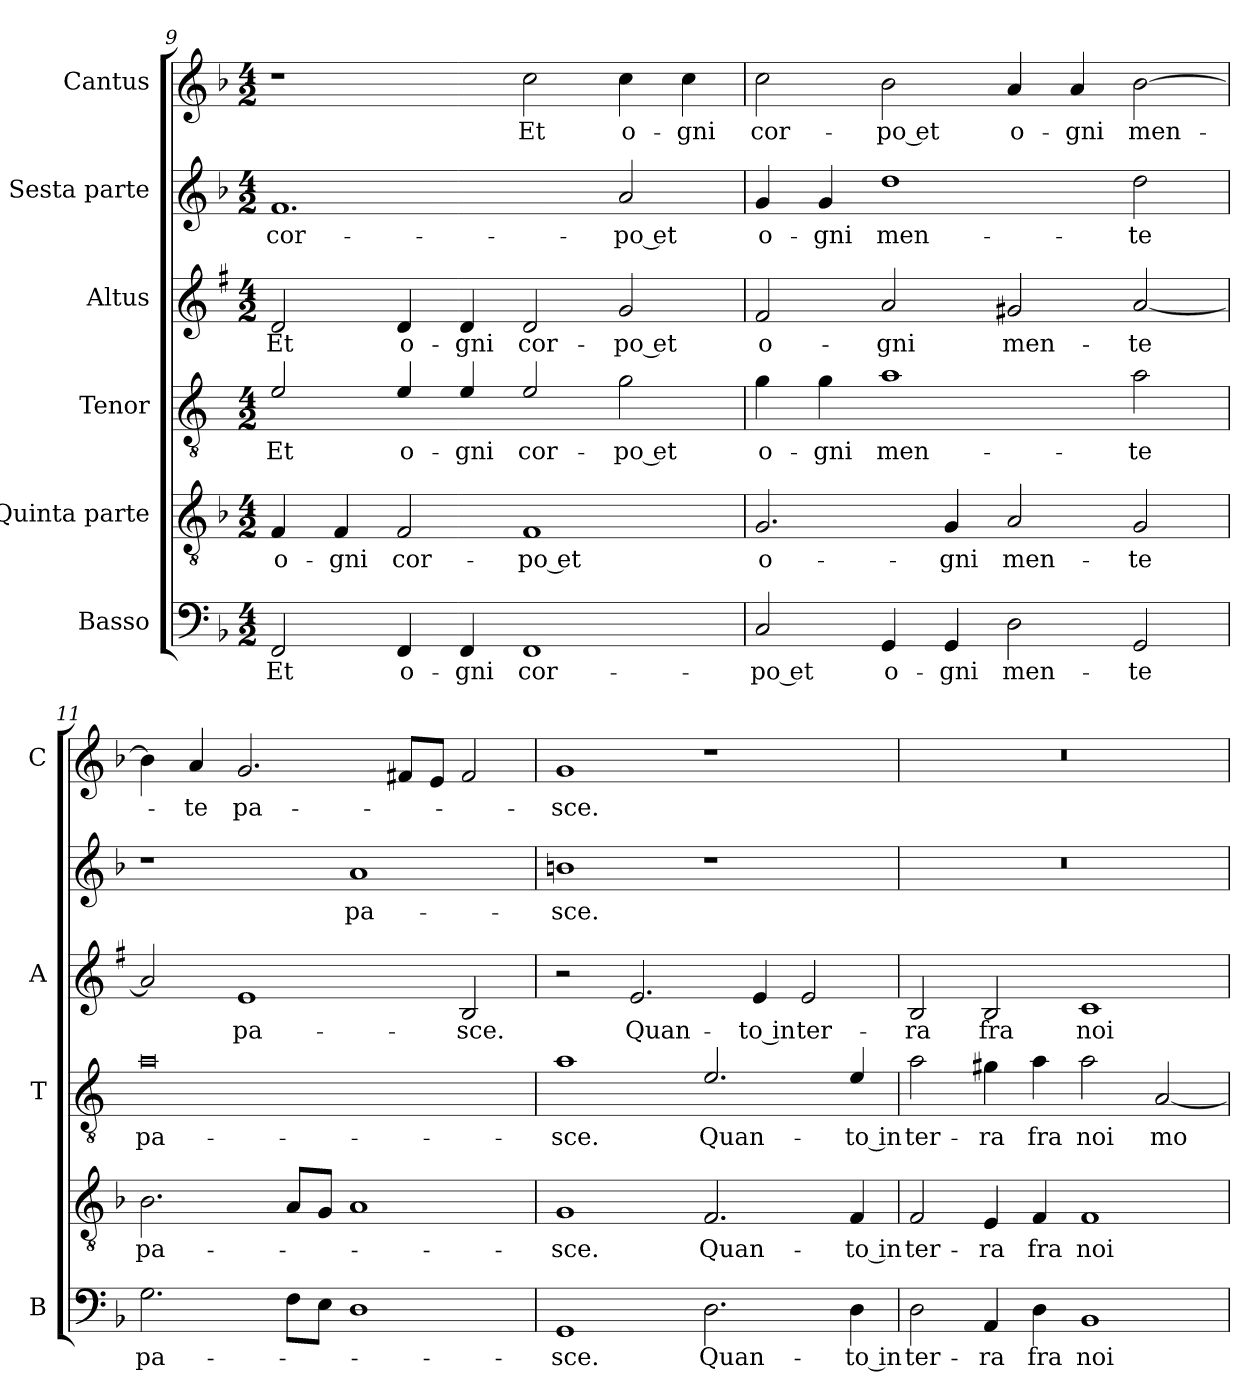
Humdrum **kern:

**kern	**text	**kern	**text	**kern	**text	**kern	**text	**kern	**text	**kern	**text
*part6	*part6	*part5	*part5	*part4	*part4	*part3	*part3	*part2	*part2	*part1	*part1
*staff6	*staff6	*staff5	*staff5	*staff4	*staff4	*staff3	*staff3	*staff2	*staff2	*staff1	*staff1
*I"Basso	*	*I"Quinta parte	*	*I"Tenor	*	*I"Altus	*	*I"Sesta parte	*	*I"Cantus	*
*I'B	*	*	*	*I'T	*	*I'A	*	*	*	*I'C	*
!!LO:PB:g=z
*clefF4	*	*clefGv2	*	*clefGv2	*	*clefG2	*	*clefG2	*	*clefG2	*
*	*	*	*	*ITrd4c7	*	*ITrd1c2	*	*	*	*	*
*k[b-]	*	*k[b-]	*	*k[b-]	*	*k[b-]	*	*k[b-]	*	*k[b-]	*
*F:	*	*F:	*	*F:	*	*F:	*	*F:	*	*F:	*
*M4/2	*	*M4/2	*	*M4/2	*	*M4/2	*	*M4/2	*	*M4/2	*
=9	=9	=9	=9	=9	=9	=9	=9	=9	=9	=9	=9
!	!LO:LY:b	!	!LO:LY:b	!	!LO:LY:b	!	!LO:LY:b	!	!LO:LY:b	!	!
2FF/	Et	4F/	o-	2A/	Et	2c/	Et	1.f	cor-	1r	.
!	!	!	!LO:LY:b	!	!	!	!	!	!	!	!
.	.	4F/	-gni	.	.	.	.	.	.	.	.
!	!LO:LY:b	!	!LO:LY:b	!	!LO:LY:b	!	!LO:LY:b	!	!	!	!
4FF/	o-	2F/	cor-	4A/	o-	4c/	o-	.	.	.	.
!	!LO:LY:b	!	!	!	!LO:LY:b	!	!LO:LY:b	!	!	!	!
4FF/	-gni	.	.	4A/	-gni	4c/	-gni	.	.	.	.
!	!LO:LY:b	!	!LO:LY:b	!	!LO:LY:b	!	!LO:LY:b	!	!	!	!LO:LY:b
1FF	cor-	1F	-po et	2A/	cor-	2c/	cor-	.	.	2cc\	Et
!	!	!	!	!	!LO:LY:b	!	!LO:LY:b	!	!LO:LY:b	!	!LO:LY:b
.	.	.	.	2c\	-po et	2f/	-po et	2a/	-po et	4cc\	o-
!	!	!	!	!	!	!	!	!	!	!	!LO:LY:b
.	.	.	.	.	.	.	.	.	.	4cc\	-gni
=10	=10	=10	=10	=10	=10	=10	=10	=10	=10	=10	=10
!	!LO:LY:b	!	!LO:LY:b	!	!LO:LY:b	!	!LO:LY:b	!	!LO:LY:b	!	!LO:LY:b
2C/	-po et	2.G/	o-	4c\	o-	2e/	o-	4g/	o-	2cc\	cor-
!	!	!	!	!	!LO:LY:b	!	!	!	!LO:LY:b	!	!
.	.	.	.	4c\	-gni	.	.	4g/	-gni	.	.
!	!LO:LY:b	!	!	!	!LO:LY:b	!	!LO:LY:b	!	!LO:LY:b	!	!LO:LY:b
4GG/	o-	.	.	1d	men-	2g/	-gni	1dd	men-	2b-\	-po et
!	!LO:LY:b	!	!LO:LY:b	!	!	!	!	!	!	!	!
4GG/	-gni	4G/	-gni	.	.	.	.	.	.	.	.
!	!LO:LY:b	!	!LO:LY:b	!	!	!	!LO:LY:b	!	!	!	!LO:LY:b
2D\	men-	2A/	men-	.	.	2f#X/	men-	.	.	4a/	o-
!	!	!	!	!	!	!	!	!	!	!	!LO:LY:b
.	.	.	.	.	.	.	.	.	.	4a/	-gni
!	!LO:LY:b	!	!LO:LY:b	!	!LO:LY:b	!	!LO:LY:b	!	!LO:LY:b	!	!LO:LY:b
2GG/	-te	2G/	-te	2d\	-te	[2g/	-te	2dd\	-te	[2b-\	men-
=11	=11	=11	=11	=11	=11	=11	=11	=11	=11	=11	=11
!	!LO:LY:b	!	!LO:LY:b	!	!LO:LY:b	!	!	!	!	!	!
2.G\	pa-	2.B-\	pa-	0d	pa-	2g/]	.	1r	.	4b-\]	.
!	!	!	!	!	!	!	!	!	!	!	!LO:LY:b
.	.	.	.	.	.	.	.	.	.	4a/	-te
!	!	!	!	!	!	!	!LO:LY:b	!	!	!	!LO:LY:b
.	.	.	.	.	.	1d	pa-	.	.	2.g/	pa-
8F\L	.	8A/L	.	.	.	.	.	.	.	.	.
8E\J	.	8G/J	.	.	.	.	.	.	.	.	.
!	!	!	!	!	!	!	!	!	!LO:LY:b	!	!
1D	.	1A	.	.	.	.	.	1a	pa-	.	.
.	.	.	.	.	.	.	.	.	.	8f#X/L	.
.	.	.	.	.	.	.	.	.	.	8e/J	.
!	!	!	!	!	!	!	!LO:LY:b	!	!	!	!
.	.	.	.	.	.	2A/	-sce.	.	.	2f#/	.
=12	=12	=12	=12	=12	=12	=12	=12	=12	=12	=12	=12
!	!LO:LY:b	!	!LO:LY:b	!	!LO:LY:b	!	!	!	!LO:LY:b	!	!LO:LY:b
1GG	-sce.	1G	-sce.	1d	-sce.	2r	.	1bn	-sce.	1g	-sce.
!	!	!	!	!	!	!	!LO:LY:b	!	!	!	!
.	.	.	.	.	.	2.d/	Quan-	.	.	.	.
!	!LO:LY:b	!	!LO:LY:b	!	!LO:LY:b	!	!	!	!	!	!
2.D\	Quan-	2.F/	Quan-	2.A/	Quan-	.	.	1r	.	1r	.
!	!	!	!	!	!	!	!LO:LY:b	!	!	!	!
.	.	.	.	.	.	4d/	-to in	.	.	.	.
!	!	!	!	!	!	!	!LO:LY:b	!	!	!	!
.	.	.	.	.	.	2d/	ter-	.	.	.	.
!	!LO:LY:b	!	!LO:LY:b	!	!LO:LY:b	!	!	!	!	!	!
4D\	-to in	4F/	-to in	4A/	-to in	.	.	.	.	.	.
=13	=13	=13	=13	=13	=13	=13	=13	=13	=13	=13	=13
!	!LO:LY:b	!	!LO:LY:b	!	!LO:LY:b	!	!LO:LY:b	!	!	!	!
2D\	ter-	2F/	ter-	2d\	ter-	2A/	-ra	0r	.	0r	.
!	!LO:LY:b	!	!LO:LY:b	!	!LO:LY:b	!	!LO:LY:b	!	!	!	!
4AA/	-ra	4E/	-ra	4c#X\	-ra	2A/	fra	.	.	.	.
!	!LO:LY:b	!	!LO:LY:b	!	!LO:LY:b	!	!	!	!	!	!
4D\	fra	4F/	fra	4d\	fra	.	.	.	.	.	.
!	!LO:LY:b	!	!LO:LY:b	!	!LO:LY:b	!	!LO:LY:b	!	!	!	!
1BB-	noi	1F	noi	2d\	noi	1B-	noi	.	.	.	.
!	!	!	!	!	!LO:LY:b	!	!	!	!	!	!
.	.	.	.	[2D/	mo-	.	.	.	.	.	.
=	=	=	=	=	=	=	=	=	=	=	=
*-	*-	*-	*-	*-	*-	*-	*-	*-	*-	*-	*-
